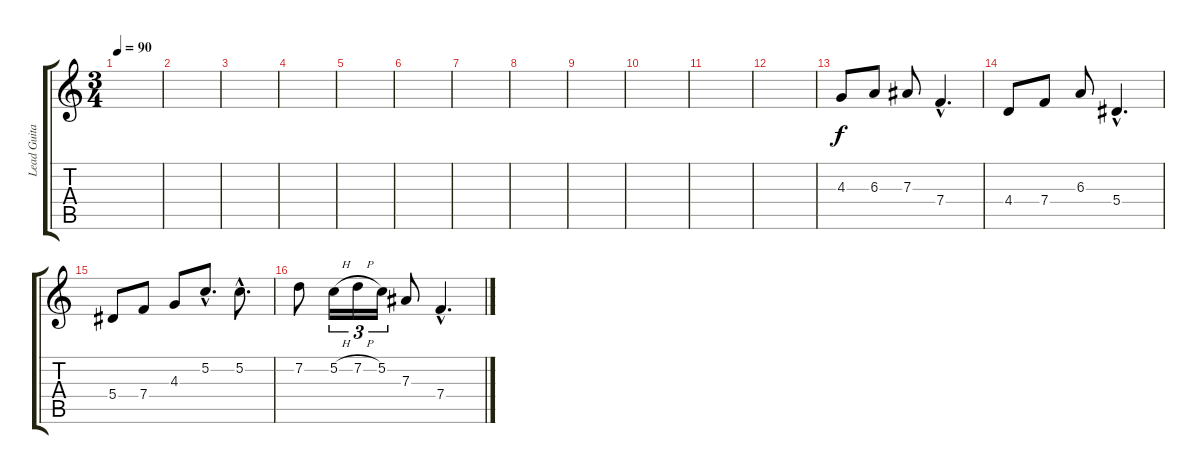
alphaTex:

\track ("Lead Guitar 1" "Lead Guita") {instrument distortionguitar}
\staff {score tabs}
\tuning (C4 G3 Eb3 Bb2 F2 C2) {hide}
\ts (3 4)
\tempo 90
\clef g2
\ks c
|
|
|
|
|
|
|
|
|
|
|
|
4.3.8 6.3.8 7.3.8 7.4{hac}.4{d} |
4.4.8 7.4.8 6.3.8 5.4{hac}.4{d} |
5.4.8 7.4.8 4.3.8 5.2{hac}.8{d} 5.2{hac}.8{d} |
7.2.8 5.2{h}.16{tu (3 2)} 7.2{h}.16{tu (3 2)} 5.2.16{tu (3 2)} 7.3.8 7.4{hac}.4{d}
